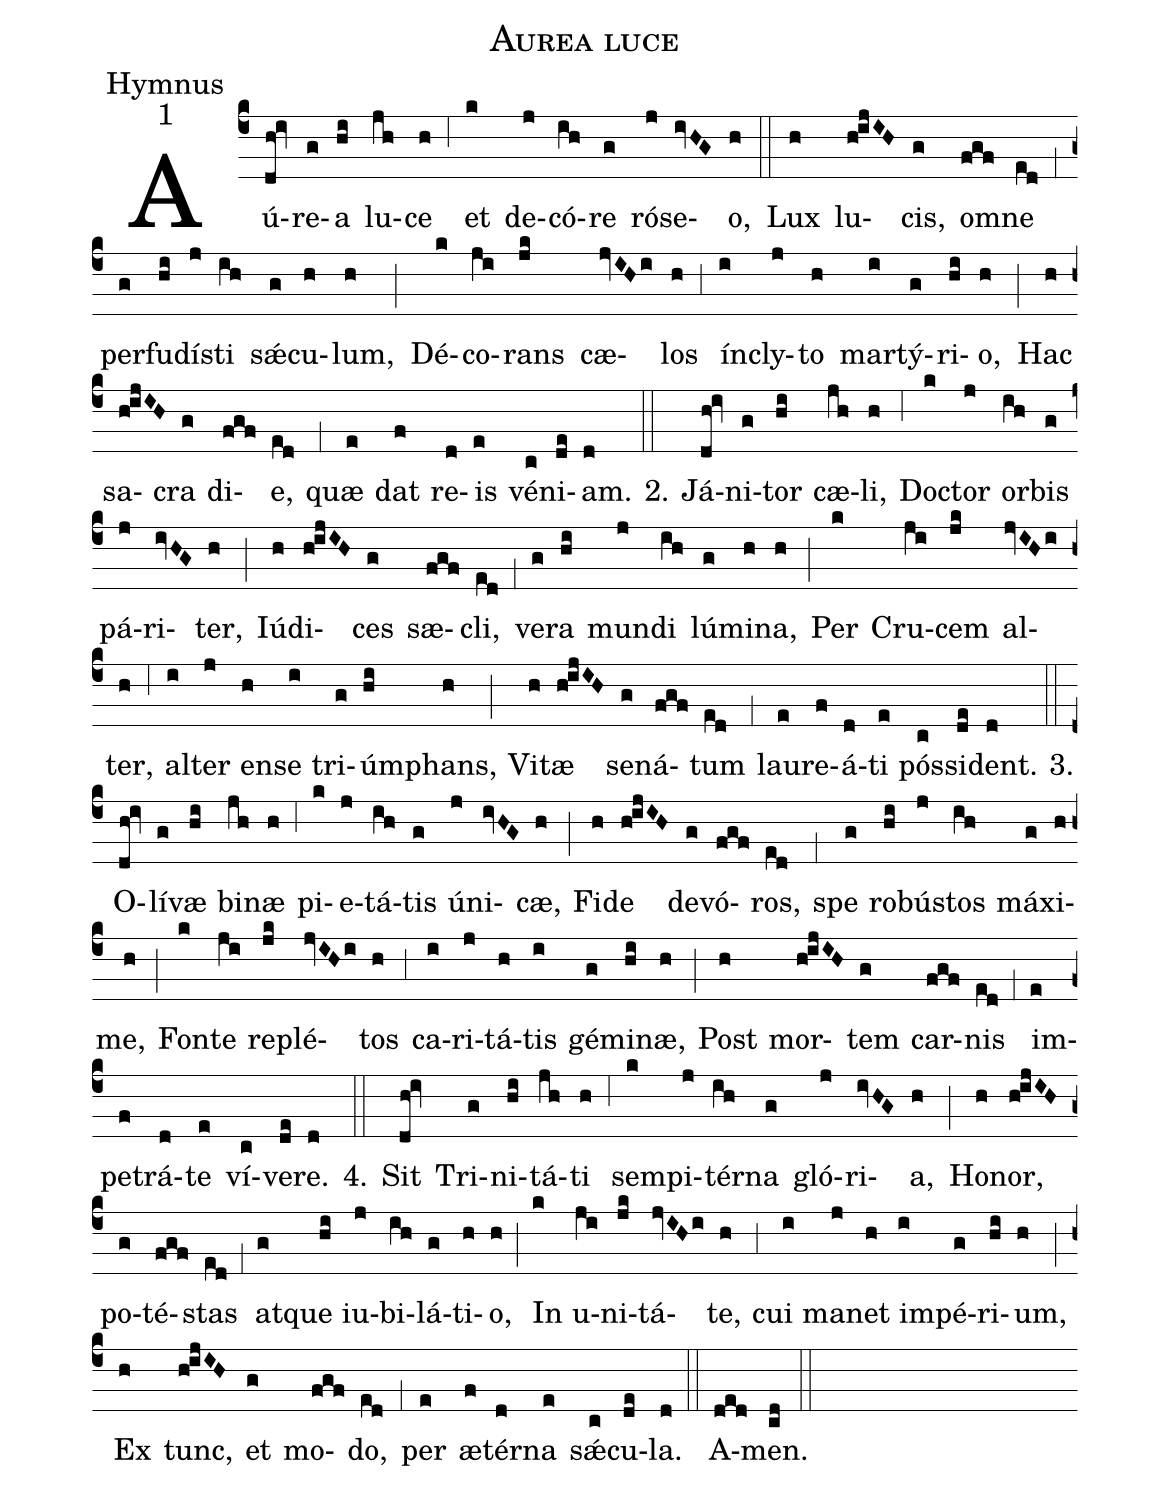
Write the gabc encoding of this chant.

name:Aurea luce;
office-part:Hymnus;
mode:1;
%%
(c4) Aú(dh!iv)re(g)a(hi) lu(jh)ce(h) (,6) et(k) de(j)có(ih)re(g) ró(j)se(ivHG)o,(h) (::)
Lux(h) lu(h!ijIH)cis,(g) om(fgf)ne(ed) (,1) per(g)fu(hi)dí(j)sti(ih) s{<sp>'ae</sp>}(g)cu(h)lum,(h) (;) Dé(k)co(ji)rans(jk) cæ(jvIHi)los(h) (,3) ín(i)cly(j)to(h) mar(i)tý(g)ri(hi)o,(h) (;) Hac(h) sa(h!ijIH)cra(g) di(fgf)e,(ed) (,1) quæ(e) dat(f) re(d)is(e) vé(c)ni(de)am.(d) 2.(::) Já(dh!iv)ni(g)tor(hi) cæ(jh)li,(h) (,6) Do(k)ctor(j) or(ih)bis(g) pá(j)ri(ivHG)ter,(h) (;) Iú(h)di(h!ijIH)ces(g) sæ(fgf)cli,(ed) (,1) ve(g)ra(hi) mun(j)di(ih) lú(g)mi(h)na,(h) (;) Per(k) Cru(ji)cem(jk) al(jvIHi)ter,(h) (,6) al(i)ter(j) en(h)se(i) tri(g)úm(hi)phans,(h) (;) Vi(h)tæ(h!ijIH) se(g)ná(fgf)tum(ed) (,1) lau(e)re(f)á(d)ti(e) pós(c)si(de)dent.(d) 3.(::) O(dh!iv)lí(g)væ(hi) bi(jh)næ(h) (,6) pi(k)e(j)tá(ih)tis(g) ú(j)ni(ivHG)cæ,(h) (;) Fi(h)de(h!ijIH) de(g)vó(fgf)ros,(ed) (,1) spe(g) ro(hi)bú(j)stos(ih) má(g)xi(h)me,(h) (;) Fon(k)te(ji) re(jk)plé(jvIHi)tos(h) (,3) ca(i)ri(j)tá(h)tis(i) gé(g)mi(hi)næ,(h) (;) Post(h) mor(h!ijIH)tem(g) car(fgf)nis(ed) (,1) im(e)pe(f)trá(d)te(e) ví(c)ve(de)re.(d) 4.(::) Sit(dh!iv) Tri(g)ni(hi)tá(jh)ti(h) (,6) sem(k)pi(j)tér(ih)na(g) gló(j)ri(ivHG)a,(h) (;) Ho(h)nor,(h!ijIH) po(g)té(fgf)stas(ed) (,1) at(g)que(hi) iu(j)bi(ih)lá(g)ti(h)o,(h) (;) In(k) u(ji)ni(jk)tá(jvIHi)te,(h) (,3) cui(i) ma(j)net(h) im(i)pé(g)ri(hi)um,(h) (;) Ex(h) tunc,(h!ijIH) et(g) mo(fgf)do,(ed) (,1) per(e) æ(f)tér(d)na(e) s{<sp>'ae</sp>}(c)cu(de)la.(d) (::)
A(ded)men.(cd) (::)
